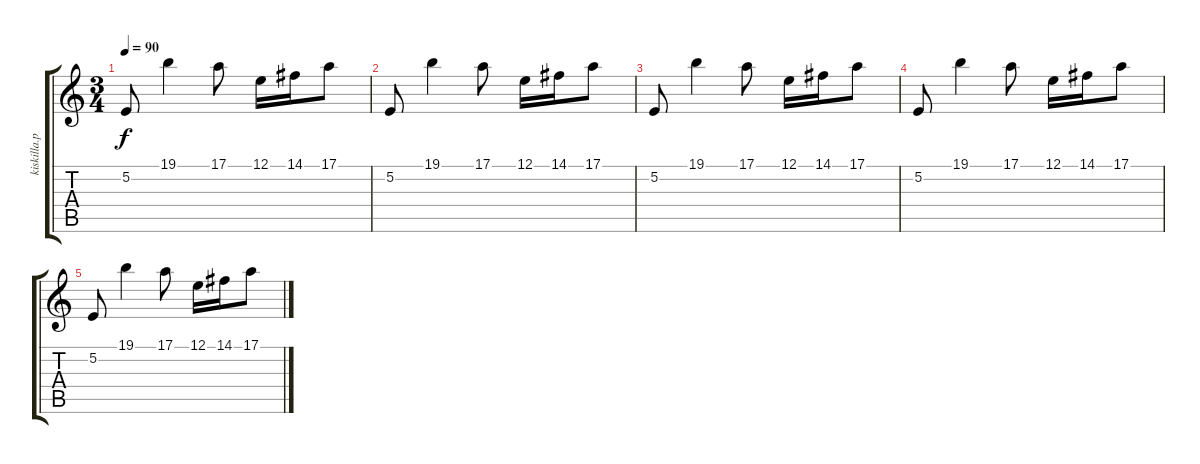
\track ("kiskilla.piano" "kiskilla.p") {instrument brightacousticpiano}
\staff {score tabs}
\tuning (E4 B3 G3 D3 A2 E2) {hide}
\ts (3 4)
\tempo 90
\clef g2
\ks c
5.2.8{dy f} 19.1.4 17.1.8 12.1.16 14.1.16 17.1.8 |
5.2.8{volume 0} 19.1.4 17.1.8 12.1.16 14.1.16 17.1.8 |
5.2.8 19.1.4 17.1.8 12.1.16 14.1.16 17.1.8 |
5.2.8 19.1.4 17.1.8 12.1.16 14.1.16 17.1.8 |
5.2.8 19.1.4 17.1.8 12.1.16 14.1.16 17.1.8
